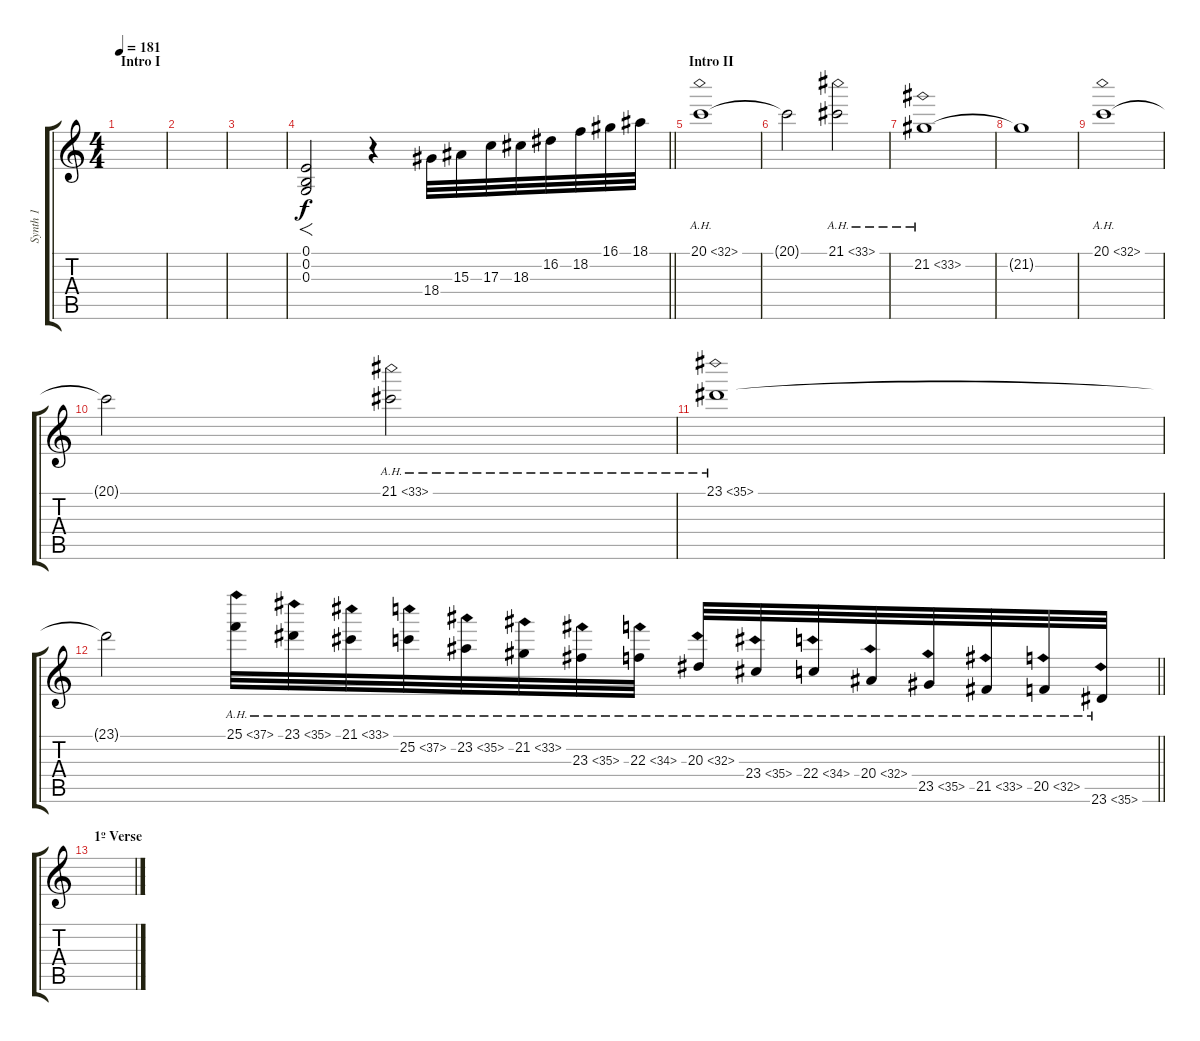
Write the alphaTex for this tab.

\track ("Synth 1" "Synth 1") {instrument stringensemble1}
\staff {score tabs}
\tuning (E4 B3 G3 D3 A2 E2) {hide}
\ts (4 4)
\section ("" "Intro I")
\tempo 181
\clef g2
\ks c
|
|
|
\barLineRight lightlight
(0.1 0.2 0.3).2{f instrument reversecymbal} r.4 18.4.32{instrument stringensemble1} 15.3.32 17.3.32 18.3.32 16.2.32 18.2.32 16.1.32 18.1.32 |
\section ("" "Intro II")
20.1{ah 12}.1 |
20.1{t}.2 21.1{ah 12}.2 |
21.2{ah 12}.1 |
21.2{t}.1 |
20.1{ah 12}.1 |
20.1{t}.2 21.1{ah 12}.2 |
23.1{ah 12}.1 |
\barLineRight lightlight
23.1{t}.2 25.1{ah 12}.32 23.1{ah 12}.32 21.1{ah 12}.32 25.2{ah 12}.32 23.2{ah 12}.32 21.2{ah 12}.32 23.3{ah 12}.32 22.3{ah 12}.32 20.3{ah 12}.32 23.4{ah 12}.32 22.4{ah 12}.32 20.4{ah 12}.32 23.5{ah 12}.32 21.5{ah 12}.32 20.5{ah 12}.32 23.6{ah 12}.32 |
\section ("" "1º Verse")
